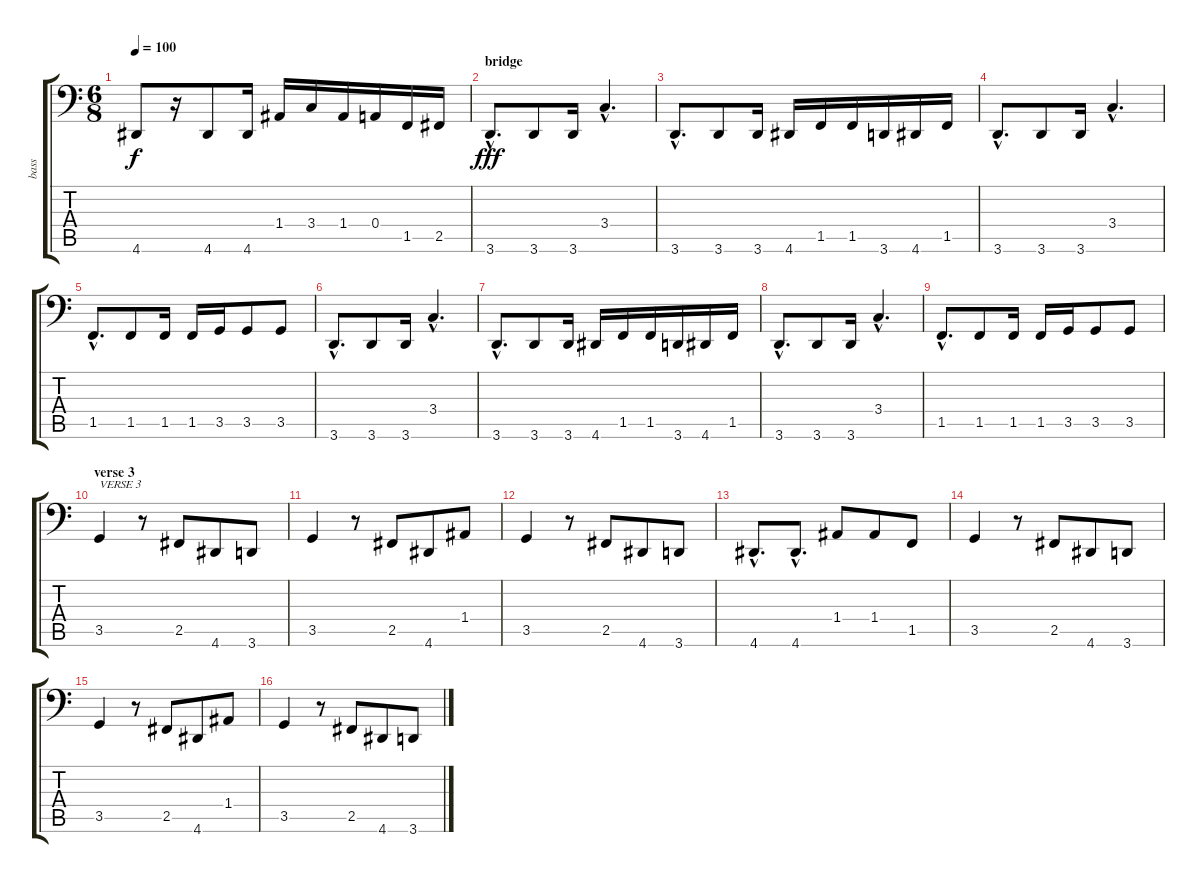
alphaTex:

\track ("bass" "bass") {instrument electricbassfinger}
\staff {score tabs}
\tuning (C3 G2 D2 A1 E1 B0) {hide}
\ts (6 8)
\tempo 100
\clef f4
\ks c
4.6.8{dy f} r.16 4.6.8 4.6.16 1.4.16 3.4.16 1.4.16 0.4.16 1.5.16 2.5.16 |
\section ("" "bridge")
3.6{hac}.8{d dy fff} 3.6.8 3.6.16 3.4{hac}.4{d} |
3.6{hac}.8{d} 3.6.8 3.6.16 4.6.16 1.5.16 1.5.16 3.6.16 4.6.16 1.5.16 |
3.6{hac}.8{d} 3.6.8 3.6.16 3.4{hac}.4{d} |
1.5{hac}.8{d} 1.5.8 1.5.16 1.5.16 3.5.16 3.5.8 3.5.8 |
3.6{hac}.8{d} 3.6.8 3.6.16 3.4{hac}.4{d} |
3.6{hac}.8{d} 3.6.8 3.6.16 4.6.16 1.5.16 1.5.16 3.6.16 4.6.16 1.5.16 |
3.6{hac}.8{d} 3.6.8 3.6.16 3.4{hac}.4{d} |
1.5{hac}.8{d} 1.5.8 1.5.16 1.5.16 3.5.16 3.5.8 3.5.8 |
\section ("" "verse 3")
3.5.4{txt "VERSE 3"} r.8 2.5.8 4.6.8 3.6.8 |
3.5.4 r.8 2.5.8 4.6.8 1.4.8 |
3.5.4 r.8 2.5.8 4.6.8 3.6.8 |
4.6{hac}.8{d} 4.6{hac}.8{d} 1.4.8 1.4.8 1.5.8 |
3.5.4 r.8 2.5.8 4.6.8 3.6.8 |
3.5.4 r.8 2.5.8 4.6.8 1.4.8 |
3.5.4 r.8 2.5.8 4.6.8 3.6.8
